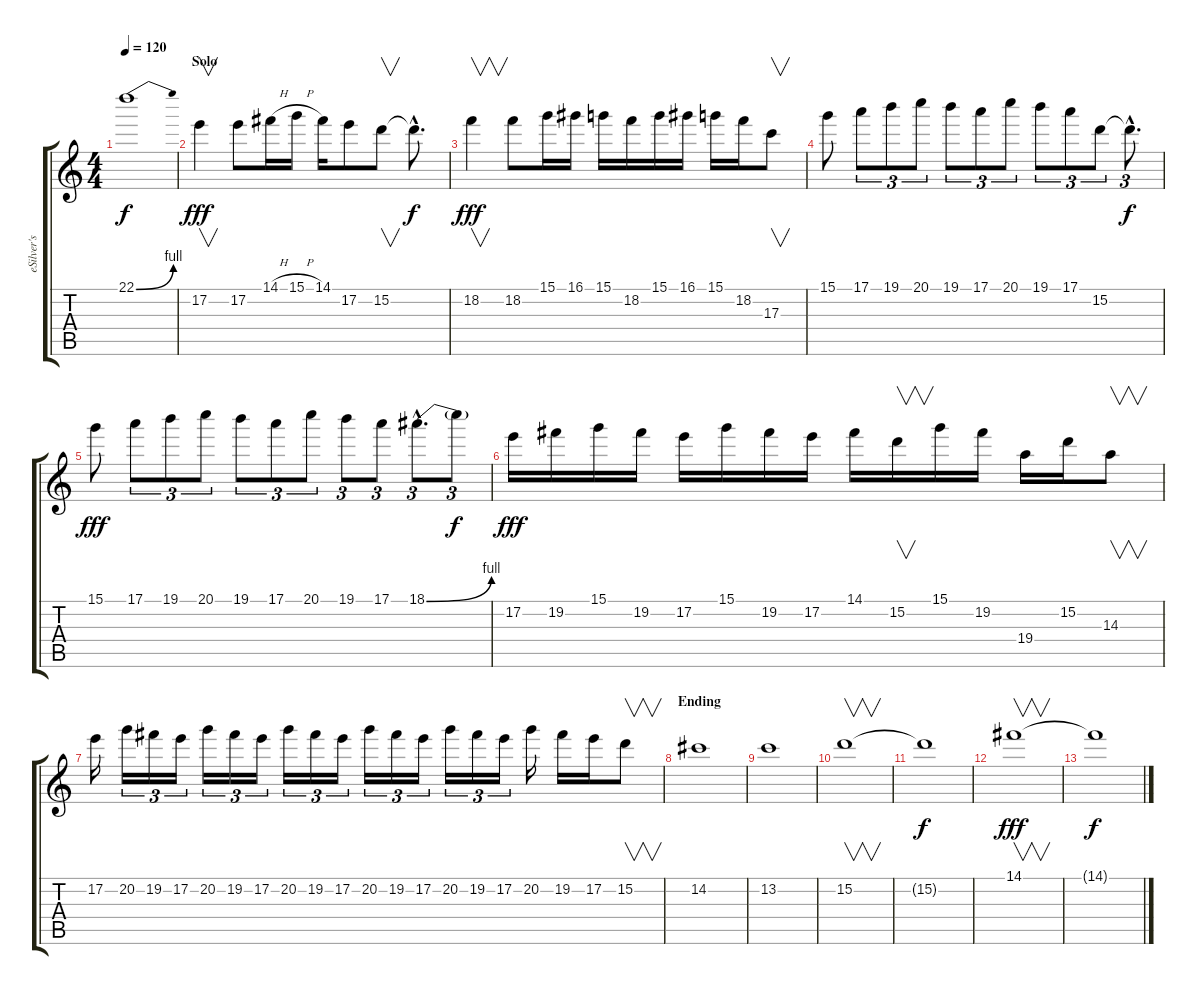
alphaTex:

\track ("eSilver's Distortion" "eSilver's ") {instrument distortionguitar}
\staff {score tabs}
\tuning (E4 B3 G3 D3 A2 E2) {hide}
\ts (4 4)
\tempo 120
\clef g2
\ks c
22.1{be (bend 0 0 60 4)}.1{dy f} |
\section ("" "Solo")
17.2.4{v dy fff} 17.2.8 14.1{h}.16 15.1{h}.16 14.1.16 17.2.8 15.2.8{v} 15.2{hac t}.8{d dy f} |
18.2.4{v dy fff} 18.2.8 15.1.16 16.1.16 15.1.16 18.2.16 15.1.16 16.1.16 15.1.16 18.2.16 17.3.8{v} |
15.1.8 17.1.8{tu (3 2)} 19.1.8{tu (3 2)} 20.1.8{tu (3 2)} 19.1.8{tu (3 2)} 17.1.8{tu (3 2)} 20.1.8{tu (3 2)} 19.1.8{tu (3 2)} 17.1.8{tu (3 2)} 15.2.8{tu (3 2)} 15.2{hac t}.8{d tu (3 2) dy f} |
15.1.8{dy fff} 17.1.8{tu (3 2)} 19.1.8{tu (3 2)} 20.1.8{tu (3 2)} 19.1.8{tu (3 2)} 17.1.8{tu (3 2)} 20.1.8{tu (3 2)} 19.1.8{tu (3 2)} 17.1.8{tu (3 2)} 18.1{be (bend 0 0 60 4) hac}.8{d tu (3 2)} 18.1{t}.8{tu (3 2) dy f} |
17.2.16{dy fff} 19.2.16 15.1.16 19.2.16 17.2.16 15.1.16 19.2.16 17.2.16 14.1.16 15.2.16{v} 15.1.16 19.2.16 19.4.16 15.2.16 14.3.8{v} |
17.2.16 20.2.16{tu (3 2)} 19.2.16{tu (3 2)} 17.2.16{tu (3 2)} 20.2.16{tu (3 2)} 19.2.16{tu (3 2)} 17.2.16{tu (3 2)} 20.2.16{tu (3 2)} 19.2.16{tu (3 2)} 17.2.16{tu (3 2)} 20.2.16{tu (3 2)} 19.2.16{tu (3 2)} 17.2.16{tu (3 2)} 20.2.16{tu (3 2)} 19.2.16{tu (3 2)} 17.2.16{tu (3 2)} 20.2.16 19.2.16 17.2.16 15.2.8{v} |
\section ("" "Ending")
14.2.1 |
13.2.1 |
15.2.1{v} |
15.2{t}.1{dy f} |
14.1.1{v dy fff} |
14.1{t}.1{dy f}
